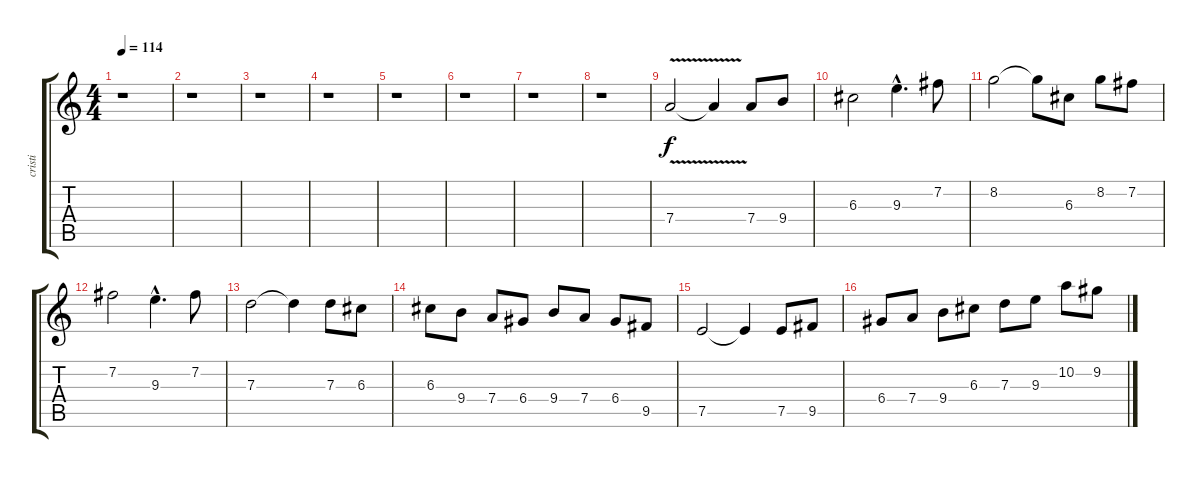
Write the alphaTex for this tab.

\track ("cristi" "cristi") {instrument electricguitarclean}
\staff {score tabs}
\tuning (E4 B3 G3 D3 A2 E2) {hide}
\ts (4 4)
\tempo 114
\clef g2
\ks c
r.1{dy f instrument electricguitarclean} |
r.1 |
r.1 |
r.1 |
r.1 |
r.1 |
r.1 |
r.1 |
7.4{v}.2 7.4{t}.4 7.4.8 9.4.8 |
6.3.2 9.3{hac}.4{d} 7.2.8 |
8.2.2 8.2{t}.8 6.3.8 8.2.8 7.2.8 |
7.2.2 9.3{hac}.4{d} 7.2.8 |
7.3.2 7.3{t}.4 7.3.8 6.3.8 |
6.3.8 9.4.8 7.4.8 6.4.8 9.4.8 7.4.8 6.4.8 9.5.8 |
7.5.2 7.5{t}.4 7.5.8 9.5.8 |
6.4.8 7.4.8 9.4.8 6.3.8 7.3.8 9.3.8 10.2.8 9.2.8
